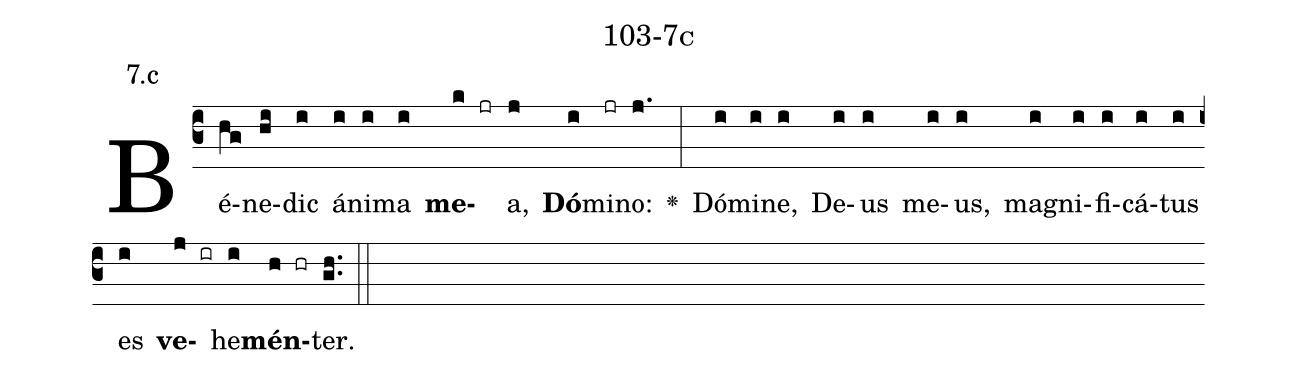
name: 103-7c;
annotation: 7.c;
%%
(c3)Bé(hg)ne(hi)dic(i) á(i)ni(i)ma(i) <b>me</b>(k jr)a,(j) <b>Dó</b>(i)mi(jr)no:(j.) <v>\greheightstar</v>(:) Dó(i)mi(i)ne,(i) De(i)us(i) me(i)us,(i) ma(i)gni(i)fi(i)cá(i)tus(i) es(i) <b>ve</b>(j ir)he(i)<b>mén</b>(h hr)ter.(gh..) (::)


%E(i) u(i) o(j) u(i) a(h) e.(gh..) (::)
